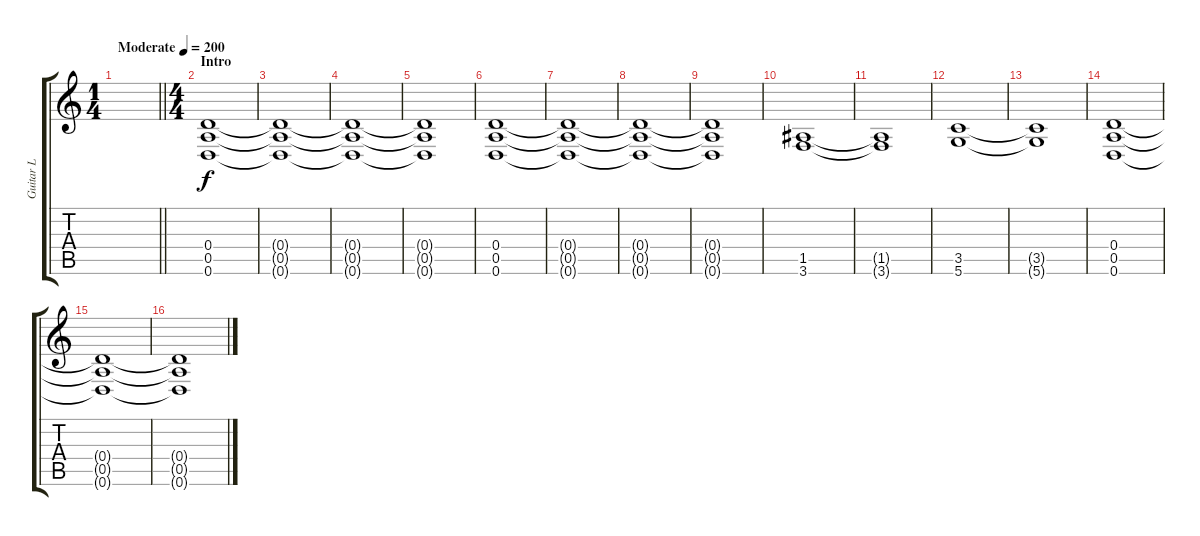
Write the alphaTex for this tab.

\track ("Guitar L" "Guitar L") {instrument overdrivenguitar}
\staff {score tabs}
\tuning (E4 B3 G3 D3 A2 D2) {hide}
\ts (1 4)
\tempo (200 "Moderate")
\clef g2
\barLineRight lightlight
\ks c
|
\ts (4 4)
\section ("" "Intro")
(0.4 0.5 0.6).1 |
(0.4{t} 0.5{t} 0.6{t}).1 |
(0.4{t} 0.5{t} 0.6{t}).1 |
(0.4{t} 0.5{t} 0.6{t}).1 |
(0.4 0.5 0.6).1 |
(0.4{t} 0.5{t} 0.6{t}).1 |
(0.4{t} 0.5{t} 0.6{t}).1 |
(0.4{t} 0.5{t} 0.6{t}).1 |
(1.5 3.6).1 |
(1.5{t} 3.6{t}).1 |
(3.5 5.6).1 |
(3.5{t} 5.6{t}).1 |
(0.4 0.5 0.6).1 |
(0.4{t} 0.5{t} 0.6{t}).1 |
(0.4{t} 0.5{t} 0.6{t}).1
